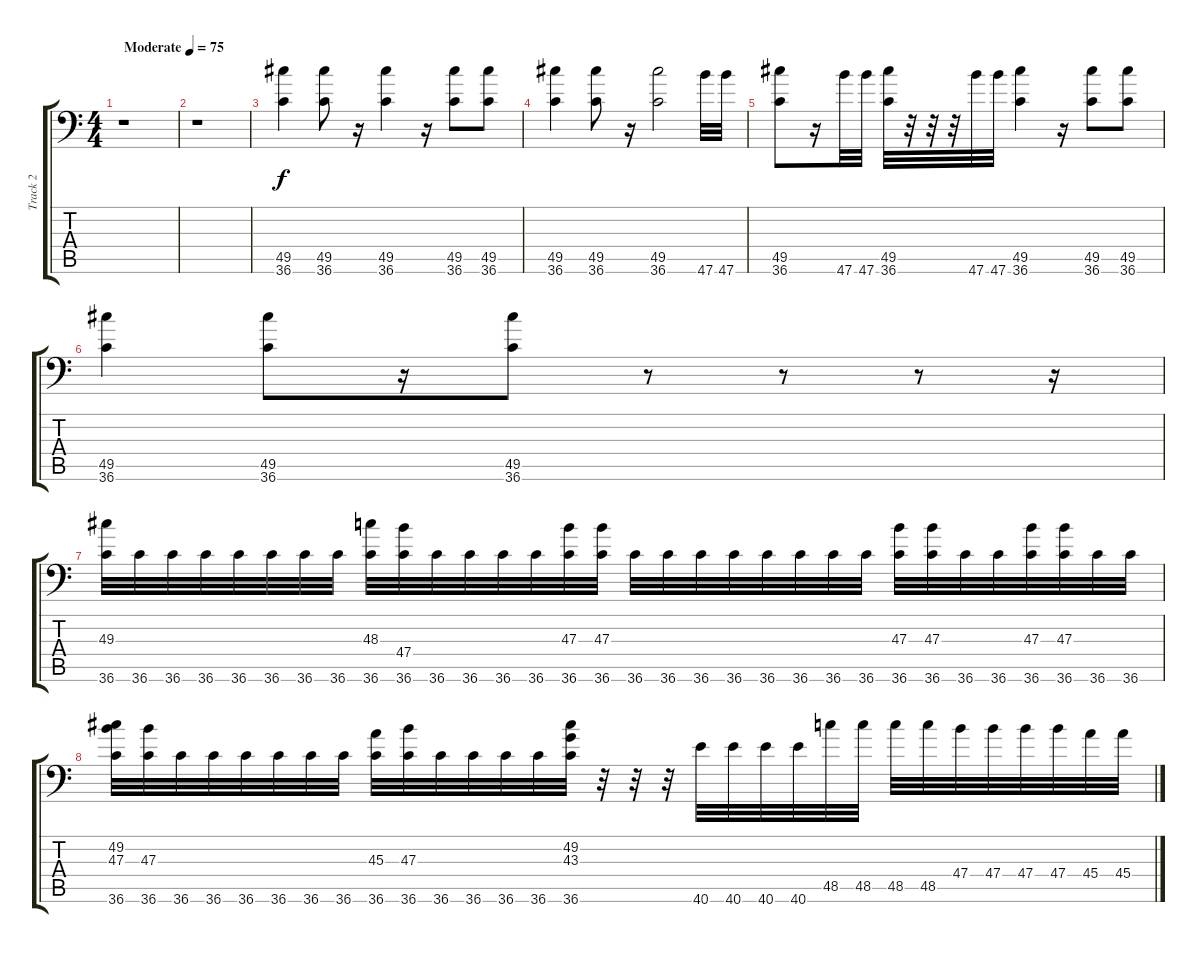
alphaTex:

\track ("Track 2" "Track 2") {instrument acousticgrandpiano}
\staff {score tabs}
\tuning (C-1 C-1 C-1 C-1 C-1 C-1) {hide}
\ts (4 4)
\tempo (75 "Moderate")
\clef f4
\ks c
r.1{dy f instrument acousticgrandpiano} |
r.1 |
(49.5 36.6).4 (49.5 36.6).8 r.16 (49.5 36.6).4 r.16 (49.5 36.6).8 (49.5 36.6).8 |
(49.5 36.6).4 (49.5 36.6).8 r.16 (49.5 36.6).2 47.6.32 47.6.32 |
(49.5 36.6).8 r.16 47.6.32 47.6.32 (49.5 36.6).32 r.32 r.32 r.32 47.6.32 47.6.32 (49.5 36.6).4 r.16 (49.5 36.6).8 (49.5 36.6).8 |
(49.5 36.6).4 (49.5 36.6).8 r.16 (49.5 36.6).8 r.8 r.8 r.8 r.16 |
(49.3 36.6).32 36.6.32 36.6.32 36.6.32 36.6.32 36.6.32 36.6.32 36.6.32 (48.3 36.6).32 (47.4 36.6).32 36.6.32 36.6.32 36.6.32 36.6.32 (47.3 36.6).32 (47.3 36.6).32 36.6.32 36.6.32 36.6.32 36.6.32 36.6.32 36.6.32 36.6.32 36.6.32 (47.3 36.6).32 (47.3 36.6).32 36.6.32 36.6.32 (47.3 36.6).32 (47.3 36.6).32 36.6.32 36.6.32 |
(49.2 47.3 36.6).32 (47.3 36.6).32 36.6.32 36.6.32 36.6.32 36.6.32 36.6.32 36.6.32 (45.3 36.6).32 (47.3 36.6).32 36.6.32 36.6.32 36.6.32 36.6.32 (49.2 43.3 36.6).32 r.32 r.32 r.32 40.6.32 40.6.32 40.6.32 40.6.32 48.5.32 48.5.32 48.5.32 48.5.32 47.4.32 47.4.32 47.4.32 47.4.32 45.4.32 45.4.32
